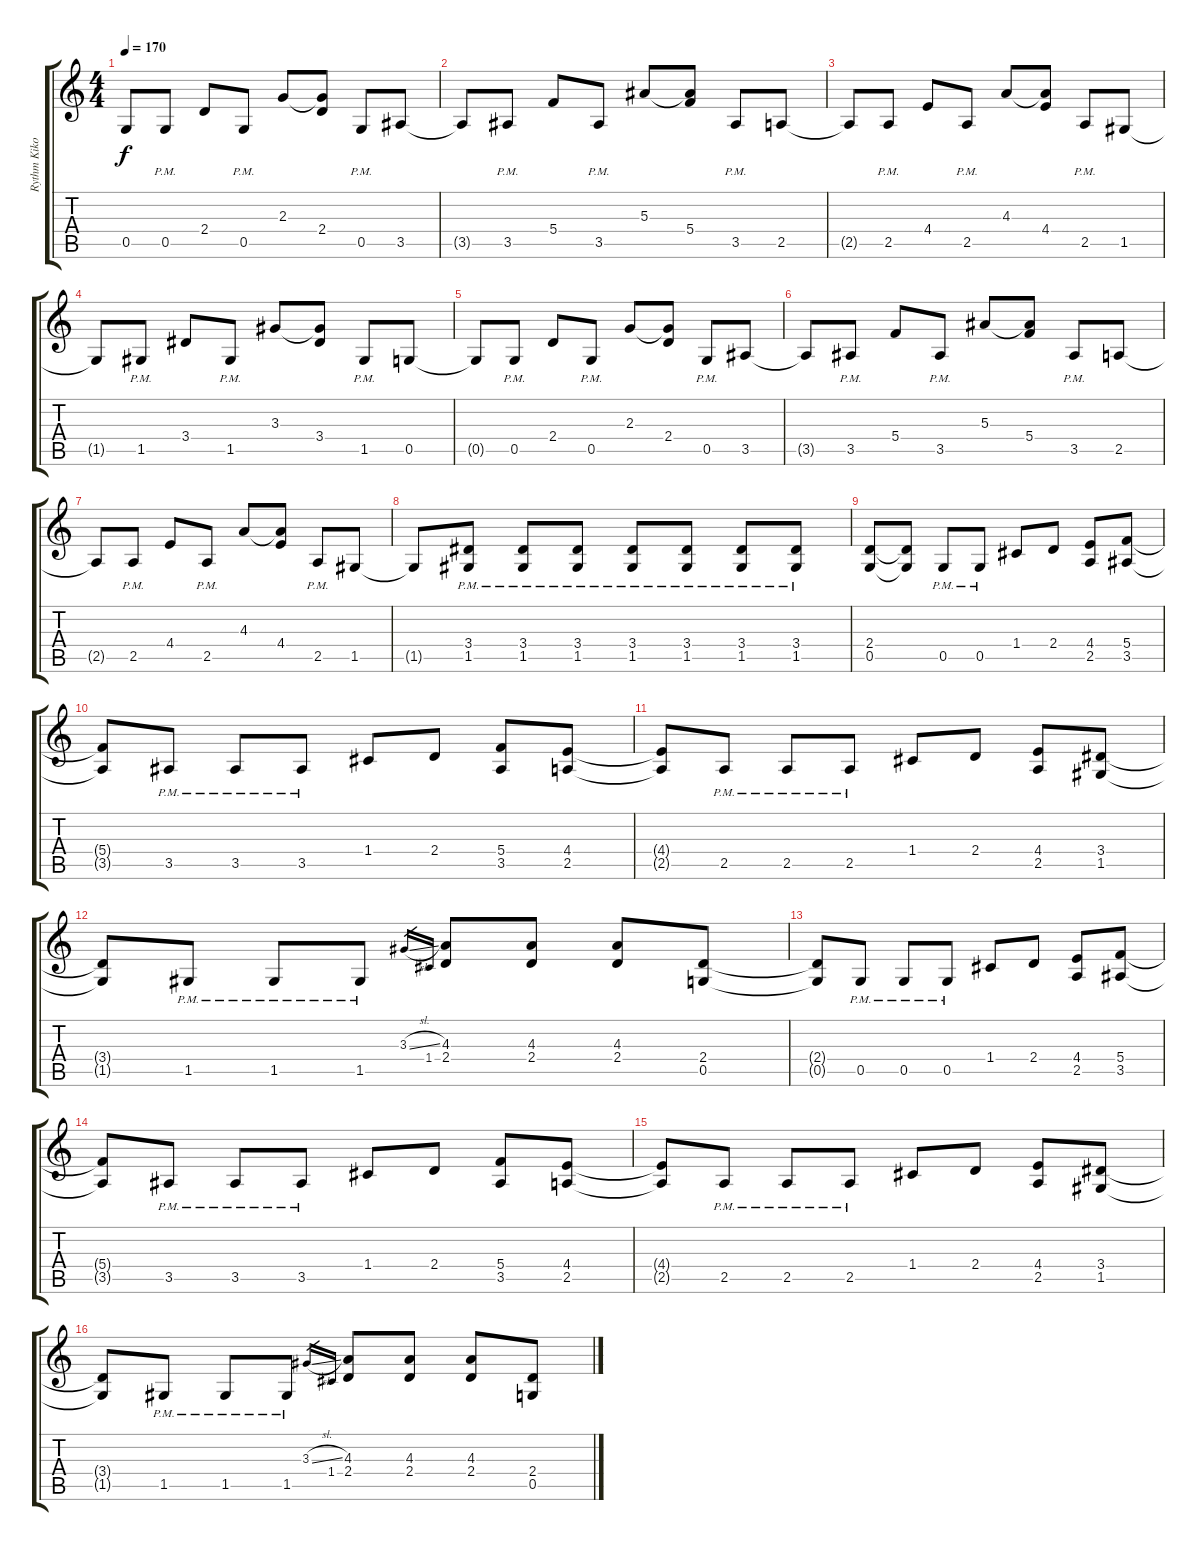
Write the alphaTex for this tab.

\track ("Rythm Kiko" "Rythm Kiko") {instrument distortionguitar}
\staff {score tabs}
\tuning (D4 A3 F3 C3 G2 D2) {hide}
\ts (4 4)
\tempo 170
\clef g2
\ks c
0.5{t}.8{dy f} 0.5{pm}.8 2.4.8 0.5{pm}.8 2.3.8 (2.3{t} 2.4).8 0.5{pm}.8 3.5.8 |
3.5{t}.8 3.5{pm}.8 5.4.8 3.5{pm}.8 5.3.8 (5.3{t} 5.4).8 3.5{pm}.8 2.5.8 |
2.5{t}.8 2.5{pm}.8 4.4.8 2.5{pm}.8 4.3.8 (4.3{t} 4.4).8 2.5{pm}.8 1.5.8 |
1.5{t}.8 1.5{pm}.8 3.4.8 1.5{pm}.8 3.3.8 (3.3{t} 3.4).8 1.5{pm}.8 0.5.8 |
0.5{t}.8 0.5{pm}.8 2.4.8 0.5{pm}.8 2.3.8 (2.3{t} 2.4).8 0.5{pm}.8 3.5.8 |
3.5{t}.8 3.5{pm}.8 5.4.8 3.5{pm}.8 5.3.8 (5.3{t} 5.4).8 3.5{pm}.8 2.5.8 |
2.5{t}.8 2.5{pm}.8 4.4.8 2.5{pm}.8 4.3.8 (4.3{t} 4.4).8 2.5{pm}.8 1.5.8 |
1.5{t}.8 (3.4{pm} 1.5{pm}).8 (3.4{pm} 1.5{pm}).8 (3.4{pm} 1.5{pm}).8 (3.4{pm} 1.5{pm}).8 (3.4{pm} 1.5{pm}).8 (3.4{pm} 1.5{pm}).8 (3.4{pm} 1.5{pm}).8 |
(2.4 0.5).8 (2.4{t} 0.5{t}).8 0.5{pm}.8 0.5{pm}.8 1.4.8 2.4.8 (4.4 2.5).8 (5.4 3.5).8 |
(5.4{t} 3.5{t}).8 3.5{pm}.8 3.5{pm}.8 3.5{pm}.8 1.4.8 2.4.8 (5.4 3.5).8 (4.4 2.5).8 |
(4.4{t} 2.5{t}).8 2.5{pm}.8 2.5{pm}.8 2.5{pm}.8 1.4.8 2.4.8 (4.4 2.5).8 (3.4 1.5).8 |
(3.4{t} 1.5{t}).8 1.5{pm}.8 1.5{pm}.8 1.5{pm}.8 3.3{sl}.16{gr} 1.4.16{gr} (4.3 2.4).8 (4.3 2.4).8 (4.3 2.4).8 (2.4 0.5).8 |
(2.4{t} 0.5{t}).8 0.5{pm}.8 0.5{pm}.8 0.5{pm}.8 1.4.8 2.4.8 (4.4 2.5).8 (5.4 3.5).8 |
(5.4{t} 3.5{t}).8 3.5{pm}.8 3.5{pm}.8 3.5{pm}.8 1.4.8 2.4.8 (5.4 3.5).8 (4.4 2.5).8 |
(4.4{t} 2.5{t}).8 2.5{pm}.8 2.5{pm}.8 2.5{pm}.8 1.4.8 2.4.8 (4.4 2.5).8 (3.4 1.5).8 |
(3.4{t} 1.5{t}).8 1.5{pm}.8 1.5{pm}.8 1.5{pm}.8 3.3{sl}.16{gr} 1.4.16{gr} (4.3 2.4).8 (4.3 2.4).8 (4.3 2.4).8 (2.4 0.5).8
